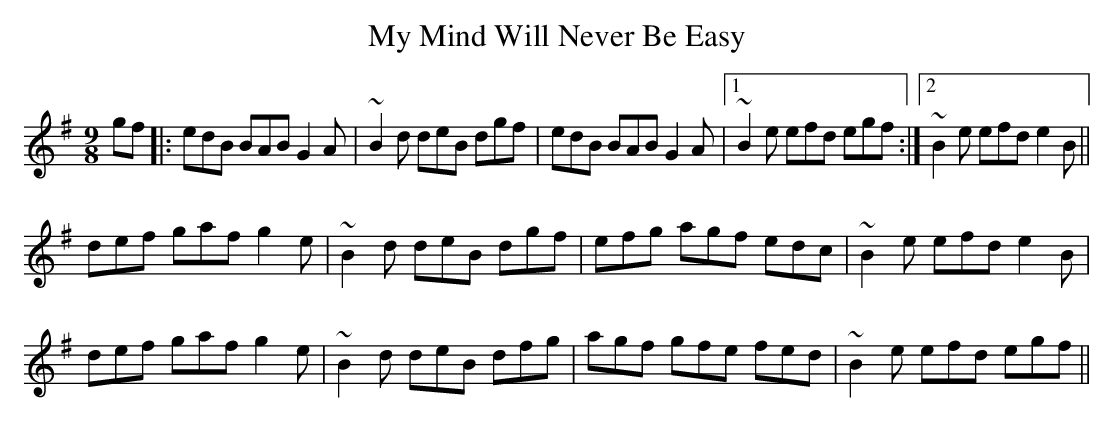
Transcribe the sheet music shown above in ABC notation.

X:1
T: My Mind Will Never Be Easy
M: 9/8
L: 1/8
K: Ador
gf|:edB BAB G2A|~B2d deB dgf|edB BAB G2A|1 ~B2e efd egf:|2 ~B2e efd e2B||
def gaf g2e|~B2d deB dgf|efg agf edc|~B2e efd e2B|
def gaf g2e|~B2d deB dfg|agf gfe fed|~B2e efd egf||
